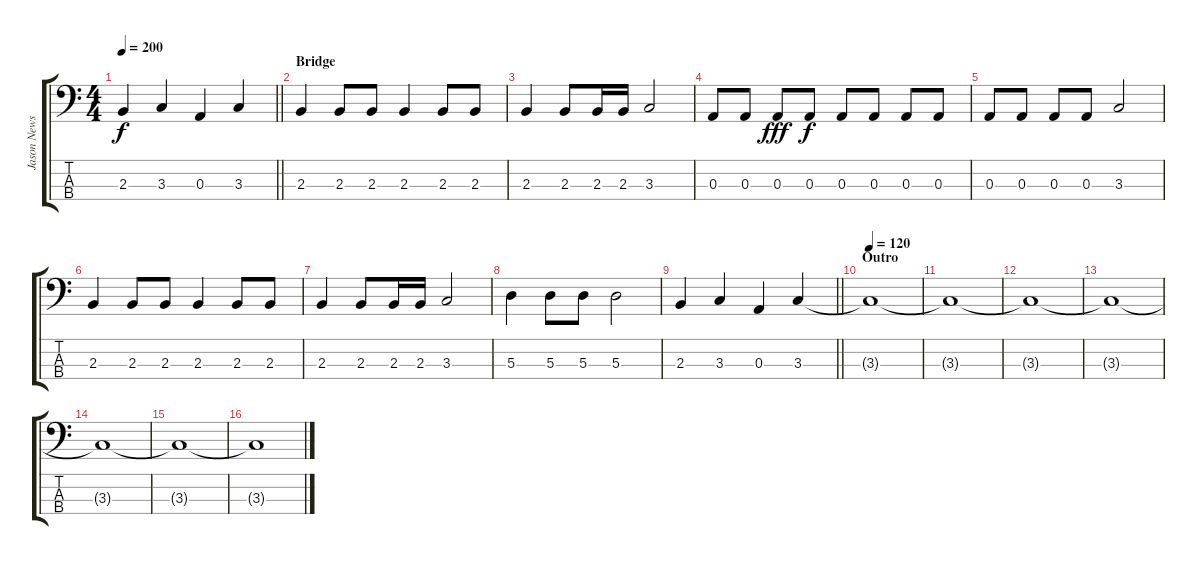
\track ("Jason Newsted" "Jason News") {instrument electricbasspick}
\staff {score tabs}
\tuning (G2 D2 A1 E1) {hide}
\ts (4 4)
\tempo 200
\clef f4
\barLineRight lightlight
\ks c
2.3.4{dy f} 3.3.4 0.3.4 3.3.4 |
\section ("" "Bridge")
2.3.4 2.3.8 2.3.8 2.3.4 2.3.8 2.3.8 |
2.3.4 2.3.8 2.3.16 2.3.16 3.3.2 |
0.3.8 0.3.8 0.3.8{dy fff} 0.3.8{dy f} 0.3.8 0.3.8 0.3.8 0.3.8 |
0.3.8 0.3.8 0.3.8 0.3.8 3.3.2 |
2.3.4 2.3.8 2.3.8 2.3.4 2.3.8 2.3.8 |
2.3.4 2.3.8 2.3.16 2.3.16 3.3.2 |
5.3.4 5.3.8 5.3.8 5.3.2 |
\barLineRight lightlight
2.3.4 3.3.4 0.3.4 3.3.4 |
\section ("" "Outro")
\tempo 120
3.3{t}.1 |
3.3{t}.1 |
3.3{t}.1 |
3.3{t}.1 |
3.3{t}.1 |
3.3{t}.1 |
3.3{t}.1
